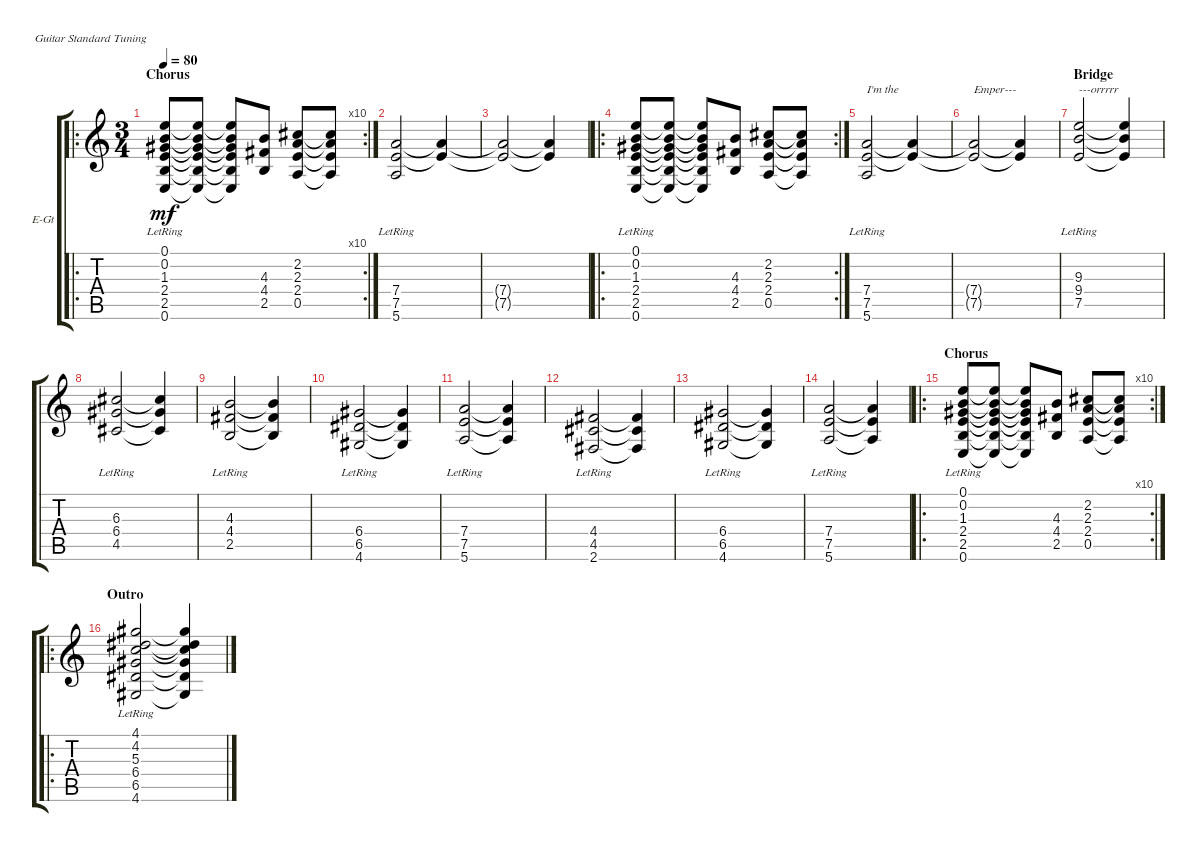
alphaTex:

\defaultSystemsLayout 4
\bracketExtendMode groupsimilarinstruments
\firstSystemTrackNameOrientation horizontal
\otherSystemsTrackNameOrientation horizontal
\track ("Electric Guitar" "E-Gt") {instrument overdrivenguitar}
\staff {score tabs}
\tuning (E4 B3 G3 D3 A2 E2)
\ro
\rc 10
\ts (3 4)
\section ("" "Chorus")
\tempo 80
\clef g2
\ks c
(0.6{lr} 2.5{lr} 2.4{lr} 1.3{lr} 0.2{lr} 0.1{lr}).8{dy mf} (0.6{t} 2.5{t} 2.4{t} 1.3{t} 0.2{t} 0.1{t}).8 (0.6{t} 2.5{t} 2.4{t} 1.3{t} 0.2{t} 0.1{t}).8 (2.5 4.4 4.3).8 (0.5 2.4 2.3 2.2).8 (0.5{t} 2.4{t} 2.3{t} 2.2{t}).8 |
(7.5{lr} 7.4{lr} 5.6).2 (7.5{t} 7.4{t}).4 |
(7.5{t} 7.4{t}).2 (7.5{t} 7.4{t}).4 |
\ro
\rc 2
(0.6{lr} 2.5{lr} 2.4{lr} 1.3{lr} 0.2{lr} 0.1{lr}).8 (0.6{t} 2.5{t} 2.4{t} 1.3{t} 0.2{t} 0.1{t}).8 (0.6{t} 2.5{t} 2.4{t} 1.3{t} 0.2{t} 0.1{t}).8 (2.5 4.4 4.3).8 (0.5 2.4 2.3 2.2).8 (0.5{t} 2.4{t} 2.3{t} 2.2{t}).8 |
(7.5{lr} 7.4{lr} 5.6).2{txt "I'm the"} (7.5{t} 7.4{t}).4 |
(7.5{t} 7.4{t}).2{txt "Emper---"} (7.5{t} 7.4{t}).4 |
\section ("" "Bridge")
(7.5{lr} 9.4{lr} 9.3{lr}).2{txt "---orrrrr"} (7.5{t} 9.4{t} 9.3{t}).4 |
(4.5{lr} 6.4{lr} 6.3{lr}).2 (4.5{t} 6.4{t} 6.3{t}).4 |
(4.3{lr} 4.4{lr} 2.5{lr}).2 (4.3{t} 4.4{t} 2.5{t}).4 |
(4.6{lr} 6.5{lr} 6.4{lr}).2 (4.6{t} 6.5{t} 6.4{t}).4 |
(5.6{lr} 7.5{lr} 7.4{lr}).2 (5.6{t} 7.5{t} 7.4{t}).4 |
(4.5{lr} 4.4{lr} 2.6{lr}).2 (4.5{t} 4.4{t} 2.6{t}).4 |
(6.5{lr} 6.4{lr} 4.6{lr}).2 (6.5{t} 6.4{t} 4.6{t}).4 |
(7.4{lr} 7.5{lr} 5.6{lr}).2 (7.4{t} 7.5{t} 5.6{t}).4 |
\ro
\rc 10
\section ("" "Chorus")
(0.6{lr} 2.5{lr} 2.4{lr} 1.3{lr} 0.2{lr} 0.1{lr}).8 (0.6{t} 2.5{t} 2.4{t} 1.3{t} 0.2{t} 0.1{t}).8 (0.6{t} 2.5{t} 2.4{t} 1.3{t} 0.2{t} 0.1{t}).8 (2.5 4.4 4.3).8 (0.5 2.4 2.3 2.2).8 (0.5{t} 2.4{t} 2.3{t} 2.2{t}).8 |
\ro
\section ("" "Outro")
(4.6{lr} 6.5{lr} 6.4{lr} 5.3{lr} 4.2{lr} 4.1{lr}).2 (4.6{t} 6.5{t} 6.4{t} 5.3{t} 4.2{t} 4.1{t}).4
